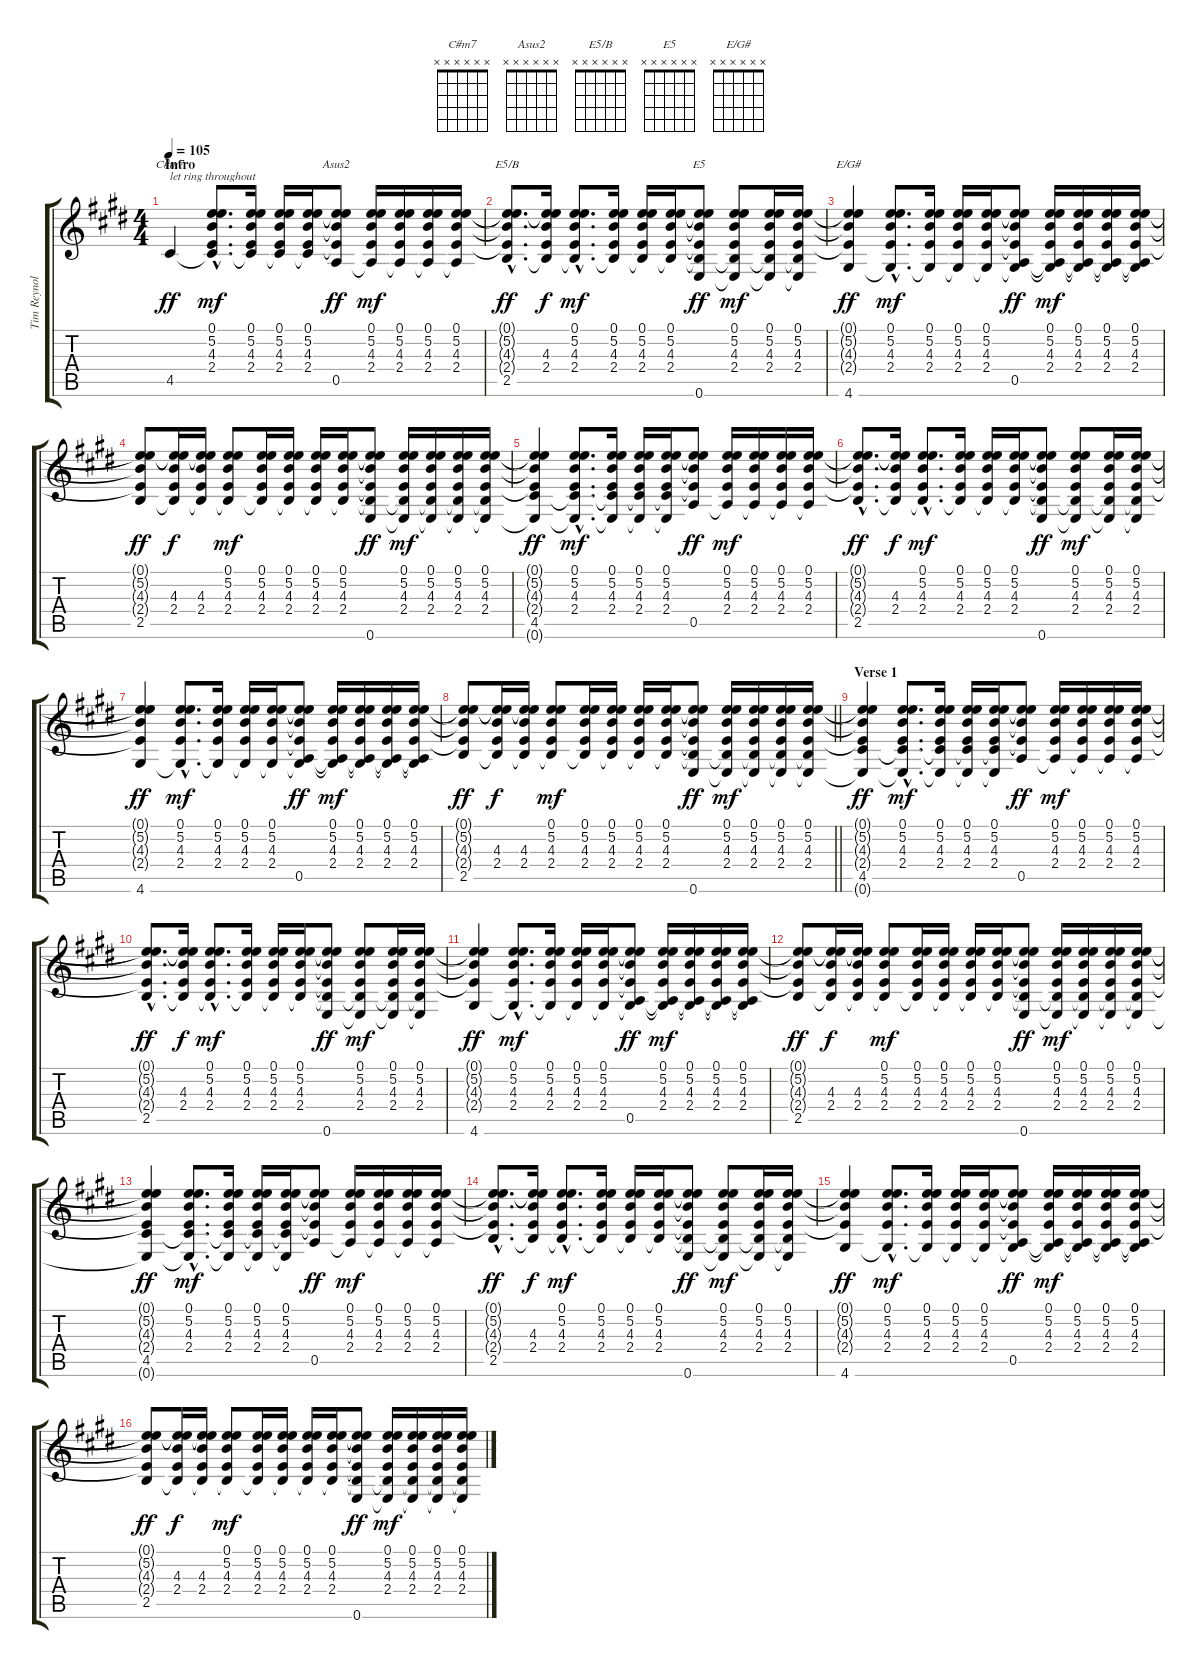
\track ("Tim Reynolds" "Tim Reynol") {instrument acousticguitarsteel}
\staff {score tabs}
\tuning (E4 B3 G3 D3 A2 E2) {hide}
\chord ("C#m7" x x x x x x)
\chord ("Asus2" x x x x x x)
\chord ("E5/B" x x x x x x)
\chord ("E5" x x x x x x)
\chord ("E/G#" x x x x x x)
\ts (4 4)
\section ("" "Intro")
\tempo 105
\clef g2
\ks c#minor
4.5.4{ch "C#m7" txt "let ring throughout" dy ff instrument acousticguitarsteel} (0.1{hac} 5.2{hac} 4.3{hac} 2.4{hac} 4.5{hac t}).8{d dy mf} (0.1 5.2 4.3 2.4 4.5{t}).16 (0.1 5.2 4.3 2.4 4.5{t}).16 (0.1 5.2 4.3 2.4 4.5{t}).16 (0.1{t} 5.2{t} 4.3{t} 2.4{t} 0.5).8{ch "Asus2" dy ff} (0.1 5.2 4.3 2.4 0.5{t}).16{dy mf} (0.1 5.2 4.3 2.4 0.5{t}).16 (0.1 5.2 4.3 2.4 0.5{t}).16 (0.1 5.2 4.3 2.4 0.5{t}).16 |
(0.1{hac t} 5.2{hac t} 4.3{hac t} 2.4{hac t} 2.5{hac}).8{d ch "E5/B" dy ff} (0.1{t} 5.2{t} 4.3 2.4 2.5{t}).16{dy f} (0.1{hac} 5.2{hac} 4.3{hac} 2.4{hac} 2.5{hac t}).8{d dy mf} (0.1 5.2 4.3 2.4 2.5{t}).16 (0.1 5.2 4.3 2.4 2.5{t}).16 (0.1 5.2 4.3 2.4 2.5{t}).16 (0.1{t} 5.2{t} 4.3{t} 2.4{t} 2.5{t} 0.6).8{ch "E5" dy ff} (0.1 5.2 4.3 2.4 2.5{t} 0.6{t}).8{dy mf} (0.1 5.2 4.3 2.4 2.5{t} 0.6{t}).16 (0.1 5.2 4.3 2.4 2.5{t} 0.6{t}).16 |
(0.1{t} 5.2{t} 4.3{t} 2.4{t} 4.6).4{ch "E/G#" dy ff} (0.1{hac} 5.2{hac} 4.3{hac} 2.4{hac} 4.6{hac t}).8{d dy mf} (0.1 5.2 4.3 2.4 4.6{t}).16 (0.1 5.2 4.3 2.4 4.6{t}).16 (0.1 5.2 4.3 2.4 4.6{t}).16 (0.1{t} 5.2{t} 4.3{t} 2.4{t} 0.5 4.6{t}).8{dy ff} (0.1 5.2 4.3 2.4 0.5{t} 4.6{t}).16{dy mf} (0.1 5.2 4.3 2.4 0.5{t} 4.6{t}).16 (0.1 5.2 4.3 2.4 0.5{t} 4.6{t}).16 (0.1 5.2 4.3 2.4 0.5{t} 4.6{t}).16 |
(0.1{t} 5.2{t} 4.3{t} 2.4{t} 2.5).8{dy ff} (0.1{t} 5.2{t} 4.3 2.4 2.5{t}).16{dy f} (0.1{t} 5.2{t} 4.3 2.4 2.5{t}).16 (0.1 5.2 4.3 2.4 2.5{t}).8{dy mf} (0.1 5.2 4.3 2.4 2.5{t}).16 (0.1 5.2 4.3 2.4 2.5{t}).16 (0.1 5.2 4.3 2.4 2.5{t}).16 (0.1 5.2 4.3 2.4 2.5{t}).16 (0.1{t} 5.2{t} 4.3{t} 2.4{t} 2.5{t} 0.6).8{dy ff} (0.1 5.2 4.3 2.4 2.5{t} 0.6{t}).16{dy mf} (0.1 5.2 4.3 2.4 2.5{t} 0.6{t}).16 (0.1 5.2 4.3 2.4 2.5{t} 0.6{t}).16 (0.1 5.2 4.3 2.4 2.5{t} 0.6{t}).16 |
(0.1{t} 5.2{t} 4.3{t} 2.4{t} 4.5 0.6{t}).4{dy ff} (0.1{hac} 5.2{hac} 4.3{hac} 2.4{hac} 4.5{hac t} 0.6{hac t}).8{d dy mf} (0.1 5.2 4.3 2.4 4.5{t} 0.6{t}).16 (0.1 5.2 4.3 2.4 4.5{t} 0.6{t}).16 (0.1 5.2 4.3 2.4 4.5{t} 0.6{t}).16 (0.1{t} 5.2{t} 4.3{t} 2.4{t} 0.5).8{dy ff} (0.1 5.2 4.3 2.4 0.5{t}).16{dy mf} (0.1 5.2 4.3 2.4 0.5{t}).16 (0.1 5.2 4.3 2.4 0.5{t}).16 (0.1 5.2 4.3 2.4 0.5{t}).16 |
(0.1{hac t} 5.2{hac t} 4.3{hac t} 2.4{hac t} 2.5{hac}).8{d dy ff} (0.1{t} 5.2{t} 4.3 2.4 2.5{t}).16{dy f} (0.1{hac} 5.2{hac} 4.3{hac} 2.4{hac} 2.5{hac t}).8{d dy mf} (0.1 5.2 4.3 2.4 2.5{t}).16 (0.1 5.2 4.3 2.4 2.5{t}).16 (0.1 5.2 4.3 2.4 2.5{t}).16 (0.1{t} 5.2{t} 4.3{t} 2.4{t} 2.5{t} 0.6).8{dy ff} (0.1 5.2 4.3 2.4 2.5{t} 0.6{t}).8{dy mf} (0.1 5.2 4.3 2.4 2.5{t} 0.6{t}).16 (0.1 5.2 4.3 2.4 2.5{t} 0.6{t}).16 |
(0.1{t} 5.2{t} 4.3{t} 2.4{t} 4.6).4{dy ff} (0.1{hac} 5.2{hac} 4.3{hac} 2.4{hac} 4.6{hac t}).8{d dy mf} (0.1 5.2 4.3 2.4 4.6{t}).16 (0.1 5.2 4.3 2.4 4.6{t}).16 (0.1 5.2 4.3 2.4 4.6{t}).16 (0.1{t} 5.2{t} 4.3{t} 2.4{t} 0.5 4.6{t}).8{dy ff} (0.1 5.2 4.3 2.4 0.5{t} 4.6{t}).16{dy mf} (0.1 5.2 4.3 2.4 0.5{t} 4.6{t}).16 (0.1 5.2 4.3 2.4 0.5{t} 4.6{t}).16 (0.1 5.2 4.3 2.4 0.5{t} 4.6{t}).16 |
\barLineRight lightlight
(0.1{t} 5.2{t} 4.3{t} 2.4{t} 2.5).8{dy ff} (0.1{t} 5.2{t} 4.3 2.4 2.5{t}).16{dy f} (0.1{t} 5.2{t} 4.3 2.4 2.5{t}).16 (0.1 5.2 4.3 2.4 2.5{t}).8{dy mf} (0.1 5.2 4.3 2.4 2.5{t}).16 (0.1 5.2 4.3 2.4 2.5{t}).16 (0.1 5.2 4.3 2.4 2.5{t}).16 (0.1 5.2 4.3 2.4 2.5{t}).16 (0.1{t} 5.2{t} 4.3{t} 2.4{t} 2.5{t} 0.6).8{dy ff} (0.1 5.2 4.3 2.4 2.5{t} 0.6{t}).16{dy mf} (0.1 5.2 4.3 2.4 2.5{t} 0.6{t}).16 (0.1 5.2 4.3 2.4 2.5{t} 0.6{t}).16 (0.1 5.2 4.3 2.4 2.5{t} 0.6{t}).16 |
\section ("" "Verse 1")
(0.1{t} 5.2{t} 4.3{t} 2.4{t} 4.5 0.6{t}).4{dy ff} (0.1{hac} 5.2{hac} 4.3{hac} 2.4{hac} 4.5{hac t} 0.6{hac t}).8{d dy mf} (0.1 5.2 4.3 2.4 4.5{t} 0.6{t}).16 (0.1 5.2 4.3 2.4 4.5{t} 0.6{t}).16 (0.1 5.2 4.3 2.4 4.5{t} 0.6{t}).16 (0.1{t} 5.2{t} 4.3{t} 2.4{t} 0.5).8{dy ff} (0.1 5.2 4.3 2.4 0.5{t}).16{dy mf} (0.1 5.2 4.3 2.4 0.5{t}).16 (0.1 5.2 4.3 2.4 0.5{t}).16 (0.1 5.2 4.3 2.4 0.5{t}).16 |
(0.1{hac t} 5.2{hac t} 4.3{hac t} 2.4{hac t} 2.5{hac}).8{d dy ff} (0.1{t} 5.2{t} 4.3 2.4 2.5{t}).16{dy f} (0.1{hac} 5.2{hac} 4.3{hac} 2.4{hac} 2.5{hac t}).8{d dy mf} (0.1 5.2 4.3 2.4 2.5{t}).16 (0.1 5.2 4.3 2.4 2.5{t}).16 (0.1 5.2 4.3 2.4 2.5{t}).16 (0.1{t} 5.2{t} 4.3{t} 2.4{t} 2.5{t} 0.6).8{dy ff} (0.1 5.2 4.3 2.4 2.5{t} 0.6{t}).8{dy mf} (0.1 5.2 4.3 2.4 2.5{t} 0.6{t}).16 (0.1 5.2 4.3 2.4 2.5{t} 0.6{t}).16 |
(0.1{t} 5.2{t} 4.3{t} 2.4{t} 4.6).4{dy ff} (0.1{hac} 5.2{hac} 4.3{hac} 2.4{hac} 4.6{hac t}).8{d dy mf} (0.1 5.2 4.3 2.4 4.6{t}).16 (0.1 5.2 4.3 2.4 4.6{t}).16 (0.1 5.2 4.3 2.4 4.6{t}).16 (0.1{t} 5.2{t} 4.3{t} 2.4{t} 0.5 4.6{t}).8{dy ff} (0.1 5.2 4.3 2.4 0.5{t} 4.6{t}).16{dy mf} (0.1 5.2 4.3 2.4 0.5{t} 4.6{t}).16 (0.1 5.2 4.3 2.4 0.5{t} 4.6{t}).16 (0.1 5.2 4.3 2.4 0.5{t} 4.6{t}).16 |
(0.1{t} 5.2{t} 4.3{t} 2.4{t} 2.5).8{dy ff} (0.1{t} 5.2{t} 4.3 2.4 2.5{t}).16{dy f} (0.1{t} 5.2{t} 4.3 2.4 2.5{t}).16 (0.1 5.2 4.3 2.4 2.5{t}).8{dy mf} (0.1 5.2 4.3 2.4 2.5{t}).16 (0.1 5.2 4.3 2.4 2.5{t}).16 (0.1 5.2 4.3 2.4 2.5{t}).16 (0.1 5.2 4.3 2.4 2.5{t}).16 (0.1{t} 5.2{t} 4.3{t} 2.4{t} 2.5{t} 0.6).8{dy ff} (0.1 5.2 4.3 2.4 2.5{t} 0.6{t}).16{dy mf} (0.1 5.2 4.3 2.4 2.5{t} 0.6{t}).16 (0.1 5.2 4.3 2.4 2.5{t} 0.6{t}).16 (0.1 5.2 4.3 2.4 2.5{t} 0.6{t}).16 |
(0.1{t} 5.2{t} 4.3{t} 2.4{t} 4.5 0.6{t}).4{dy ff} (0.1{hac} 5.2{hac} 4.3{hac} 2.4{hac} 4.5{hac t} 0.6{hac t}).8{d dy mf} (0.1 5.2 4.3 2.4 4.5{t} 0.6{t}).16 (0.1 5.2 4.3 2.4 4.5{t} 0.6{t}).16 (0.1 5.2 4.3 2.4 4.5{t} 0.6{t}).16 (0.1{t} 5.2{t} 4.3{t} 2.4{t} 0.5).8{dy ff} (0.1 5.2 4.3 2.4 0.5{t}).16{dy mf} (0.1 5.2 4.3 2.4 0.5{t}).16 (0.1 5.2 4.3 2.4 0.5{t}).16 (0.1 5.2 4.3 2.4 0.5{t}).16 |
(0.1{hac t} 5.2{hac t} 4.3{hac t} 2.4{hac t} 2.5{hac}).8{d dy ff} (0.1{t} 5.2{t} 4.3 2.4 2.5{t}).16{dy f} (0.1{hac} 5.2{hac} 4.3{hac} 2.4{hac} 2.5{hac t}).8{d dy mf} (0.1 5.2 4.3 2.4 2.5{t}).16 (0.1 5.2 4.3 2.4 2.5{t}).16 (0.1 5.2 4.3 2.4 2.5{t}).16 (0.1{t} 5.2{t} 4.3{t} 2.4{t} 2.5{t} 0.6).8{dy ff} (0.1 5.2 4.3 2.4 2.5{t} 0.6{t}).8{dy mf} (0.1 5.2 4.3 2.4 2.5{t} 0.6{t}).16 (0.1 5.2 4.3 2.4 2.5{t} 0.6{t}).16 |
(0.1{t} 5.2{t} 4.3{t} 2.4{t} 4.6).4{dy ff} (0.1{hac} 5.2{hac} 4.3{hac} 2.4{hac} 4.6{hac t}).8{d dy mf} (0.1 5.2 4.3 2.4 4.6{t}).16 (0.1 5.2 4.3 2.4 4.6{t}).16 (0.1 5.2 4.3 2.4 4.6{t}).16 (0.1{t} 5.2{t} 4.3{t} 2.4{t} 0.5 4.6{t}).8{dy ff} (0.1 5.2 4.3 2.4 0.5{t} 4.6{t}).16{dy mf} (0.1 5.2 4.3 2.4 0.5{t} 4.6{t}).16 (0.1 5.2 4.3 2.4 0.5{t} 4.6{t}).16 (0.1 5.2 4.3 2.4 0.5{t} 4.6{t}).16 |
(0.1{t} 5.2{t} 4.3{t} 2.4{t} 2.5).8{dy ff} (0.1{t} 5.2{t} 4.3 2.4 2.5{t}).16{dy f} (0.1{t} 5.2{t} 4.3 2.4 2.5{t}).16 (0.1 5.2 4.3 2.4 2.5{t}).8{dy mf} (0.1 5.2 4.3 2.4 2.5{t}).16 (0.1 5.2 4.3 2.4 2.5{t}).16 (0.1 5.2 4.3 2.4 2.5{t}).16 (0.1 5.2 4.3 2.4 2.5{t}).16 (0.1{t} 5.2{t} 4.3{t} 2.4{t} 2.5{t} 0.6).8{dy ff} (0.1 5.2 4.3 2.4 2.5{t} 0.6{t}).16{dy mf} (0.1 5.2 4.3 2.4 2.5{t} 0.6{t}).16 (0.1 5.2 4.3 2.4 2.5{t} 0.6{t}).16 (0.1 5.2 4.3 2.4 2.5{t} 0.6{t}).16
